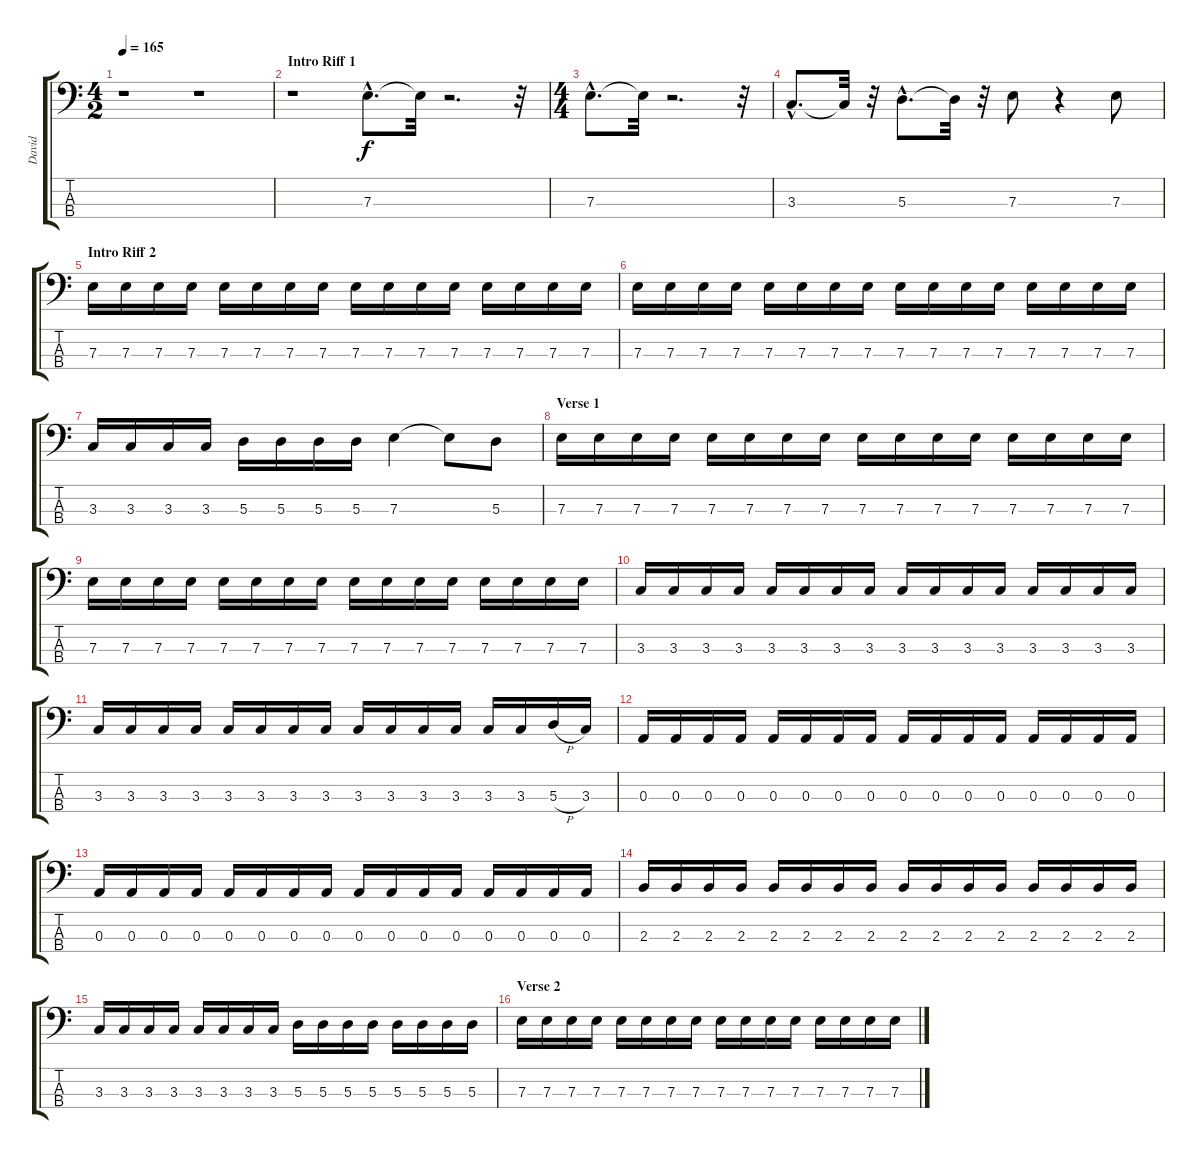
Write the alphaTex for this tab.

\track ("David" "David") {instrument electricbassfinger}
\staff {score tabs}
\tuning (G2 D2 A1 E1) {hide}
\ts (4 2)
\tempo 165
\clef f4
\ks c
r.1{dy f instrument electricbassfinger} r.1 |
\section ("" "Intro Riff 1")
r.1 7.3{hac}.8{d} 7.3{t}.32 r.2{d} r.32 |
\ts (4 4)
7.3{hac}.8{d} 7.3{t}.32 r.2{d} r.32 |
3.3{hac}.8{d} 3.3{t}.32 r.32 5.3{hac}.8{d} 5.3{t}.32 r.32 7.3.8 r.4 7.3.8 |
\section ("" "Intro Riff 2")
7.3.16 7.3.16 7.3.16 7.3.16 7.3.16 7.3.16 7.3.16 7.3.16 7.3.16 7.3.16 7.3.16 7.3.16 7.3.16 7.3.16 7.3.16 7.3.16 |
7.3.16 7.3.16 7.3.16 7.3.16 7.3.16 7.3.16 7.3.16 7.3.16 7.3.16 7.3.16 7.3.16 7.3.16 7.3.16 7.3.16 7.3.16 7.3.16 |
3.3.16 3.3.16 3.3.16 3.3.16 5.3.16 5.3.16 5.3.16 5.3.16 7.3.4 7.3{t}.8 5.3.8 |
\section ("" "Verse 1")
7.3.16 7.3.16 7.3.16 7.3.16 7.3.16 7.3.16 7.3.16 7.3.16 7.3.16 7.3.16 7.3.16 7.3.16 7.3.16 7.3.16 7.3.16 7.3.16 |
7.3.16 7.3.16 7.3.16 7.3.16 7.3.16 7.3.16 7.3.16 7.3.16 7.3.16 7.3.16 7.3.16 7.3.16 7.3.16 7.3.16 7.3.16 7.3.16 |
3.3.16 3.3.16 3.3.16 3.3.16 3.3.16 3.3.16 3.3.16 3.3.16 3.3.16 3.3.16 3.3.16 3.3.16 3.3.16 3.3.16 3.3.16 3.3.16 |
3.3.16 3.3.16 3.3.16 3.3.16 3.3.16 3.3.16 3.3.16 3.3.16 3.3.16 3.3.16 3.3.16 3.3.16 3.3.16 3.3.16 5.3{h}.16 3.3.16 |
0.3.16 0.3.16 0.3.16 0.3.16 0.3.16 0.3.16 0.3.16 0.3.16 0.3.16 0.3.16 0.3.16 0.3.16 0.3.16 0.3.16 0.3.16 0.3.16 |
0.3.16 0.3.16 0.3.16 0.3.16 0.3.16 0.3.16 0.3.16 0.3.16 0.3.16 0.3.16 0.3.16 0.3.16 0.3.16 0.3.16 0.3.16 0.3.16 |
2.3.16 2.3.16 2.3.16 2.3.16 2.3.16 2.3.16 2.3.16 2.3.16 2.3.16 2.3.16 2.3.16 2.3.16 2.3.16 2.3.16 2.3.16 2.3.16 |
3.3.16 3.3.16 3.3.16 3.3.16 3.3.16 3.3.16 3.3.16 3.3.16 5.3.16 5.3.16 5.3.16 5.3.16 5.3.16 5.3.16 5.3.16 5.3.16 |
\section ("" "Verse 2")
7.3.16 7.3.16 7.3.16 7.3.16 7.3.16 7.3.16 7.3.16 7.3.16 7.3.16 7.3.16 7.3.16 7.3.16 7.3.16 7.3.16 7.3.16 7.3.16
